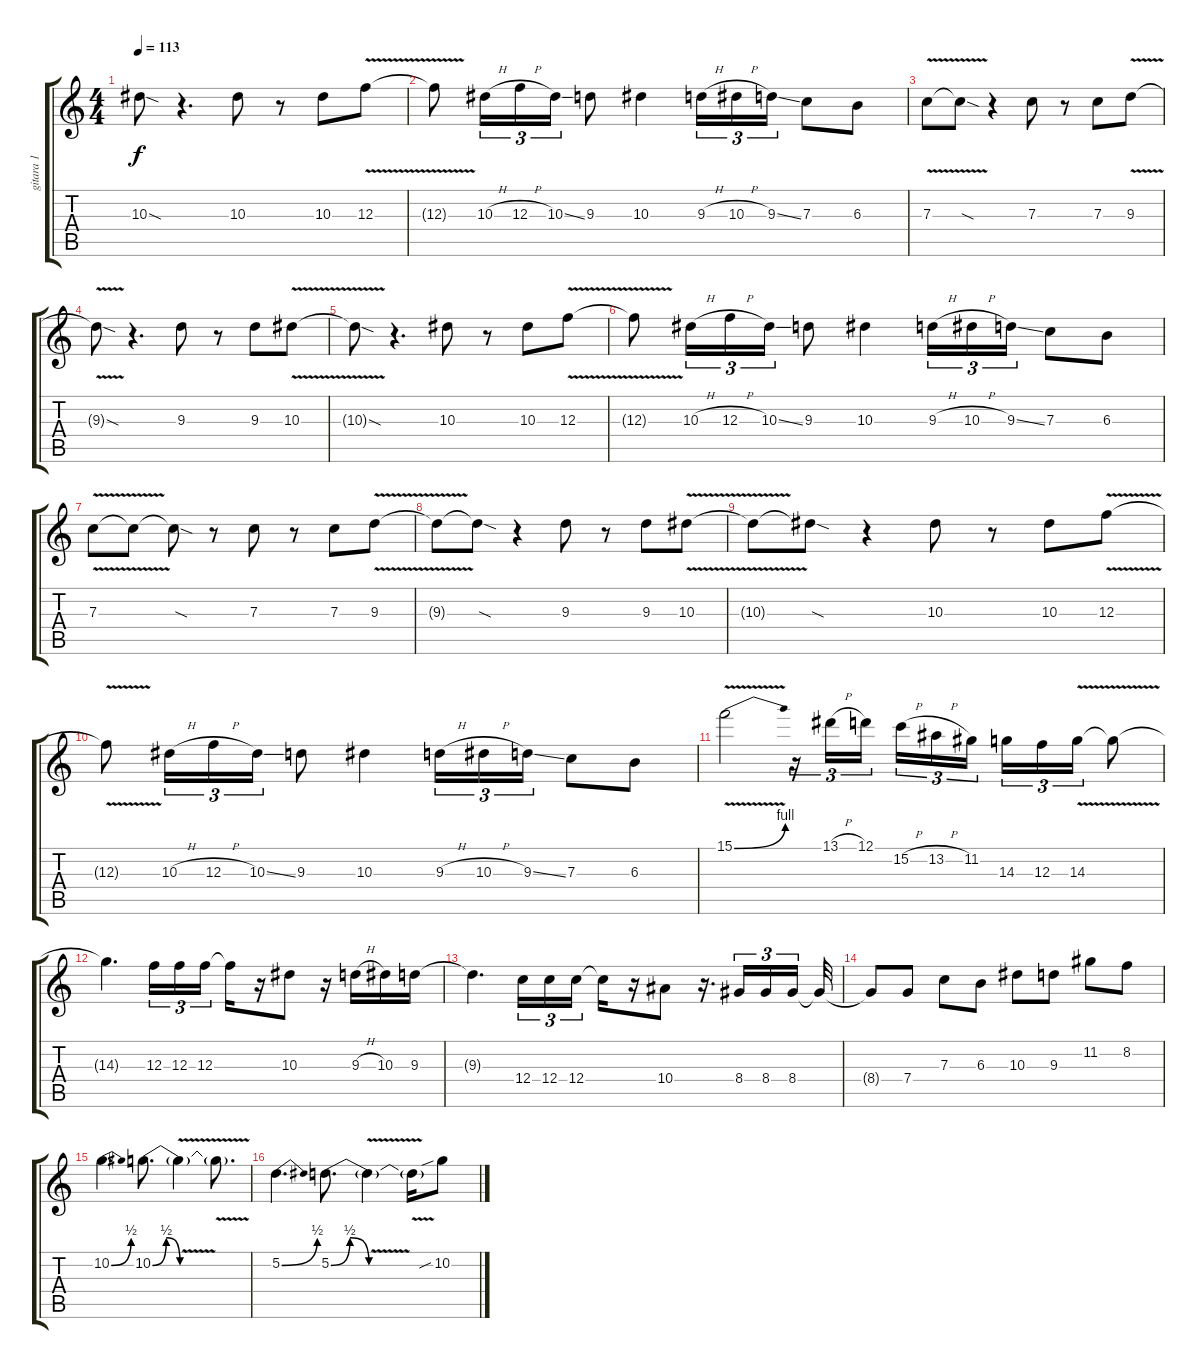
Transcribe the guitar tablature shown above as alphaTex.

\track ("gitara 1" "gitara 1") {instrument distortionguitar}
\staff {score tabs}
\tuning (D4 A3 F3 C3 G2 C2) {hide}
\ts (4 4)
\tempo 113
\clef g2
\ks c
10.3{sod t}.8{dy f} r.4{d} 10.3.8 r.8 10.3.8 12.3{v}.8 |
12.3{t}.8 10.3{h}.16{tu (3 2)} 12.3{h}.16{tu (3 2)} 10.3{ss}.16{tu (3 2)} 9.3.8 10.3.4 9.3{h}.16{tu (3 2)} 10.3{h}.16{tu (3 2)} 9.3{ss}.16{tu (3 2)} 7.3.8 6.3.8 |
7.3{v}.8 7.3{sod t}.8 r.4 7.3.8 r.8 7.3.8 9.3{v}.8 |
9.3{sod t}.8 r.4{d} 9.3.8 r.8 9.3.8 10.3{v}.8 |
10.3{sod t}.8 r.4{d} 10.3.8 r.8 10.3.8 12.3{v}.8 |
12.3{t}.8 10.3{h}.16{tu (3 2)} 12.3{h}.16{tu (3 2)} 10.3{ss}.16{tu (3 2)} 9.3.8 10.3.4 9.3{h}.16{tu (3 2)} 10.3{h}.16{tu (3 2)} 9.3{ss}.16{tu (3 2)} 7.3.8 6.3.8 |
7.3{v}.8 7.3{t}.8 7.3{sod t}.8 r.8 7.3.8 r.8 7.3.8 9.3{v}.8 |
9.3{t}.8 9.3{sod t}.8 r.4 9.3.8 r.8 9.3.8 10.3{v}.8 |
10.3{t}.8 10.3{sod t}.8 r.4 10.3.8 r.8 10.3.8 12.3{v}.8 |
12.3{t}.8 10.3{h}.16{tu (3 2)} 12.3{h}.16{tu (3 2)} 10.3{ss}.16{tu (3 2)} 9.3.8 10.3.4 9.3{h}.16{tu (3 2)} 10.3{h}.16{tu (3 2)} 9.3{ss}.16{tu (3 2)} 7.3.8 6.3.8 |
15.1{be (bend 0 0 60 4) v}.2 r.16{tu (3 2)} 13.1{h}.16{tu (3 2)} 12.1.16{tu (3 2) beam splitsecondary} 15.2{h}.16{tu (3 2)} 13.2{h}.16{tu (3 2)} 11.2.16{tu (3 2)} 14.3.16{tu (3 2)} 12.3.16{tu (3 2)} 14.3{v}.16{tu (3 2)} 14.3{t}.8 |
14.3{t}.4{d} 12.3.16{tu (3 2)} 12.3.16{tu (3 2)} 12.3.16{tu (3 2)} 12.3{t}.16 r.16 10.3.8 r.16 9.3{h}.16 10.3.16 9.3.16 |
9.3{t}.4{d} 12.4.16{tu (3 2)} 12.4.16{tu (3 2)} 12.4.16{tu (3 2)} 12.4{t}.16 r.16 10.4.8 r.16{d} 8.4.16{tu (3 2)} 8.4.16{tu (3 2)} 8.4.16{tu (3 2) beam splitsecondary} 8.4{t}.32 |
8.4{t}.8 7.4.8 7.3.8 6.3.8 10.3.8 9.3.8 11.2.8 8.2.8 |
10.2{be (bend 0 0 60 2)}.4{d} 10.2{be (bendrelease 0 0 31 2 31 2 60 0)}.8{d} 10.2{v t}.4 10.2{t}.8{d} |
5.2{be (bend 0 0 60 2)}.4{d} 5.2{be (bendrelease 0 0 31 2 31 2 60 0)}.8{d} 5.2{v t}.4 5.2{t}.16 10.2{sib}.8
